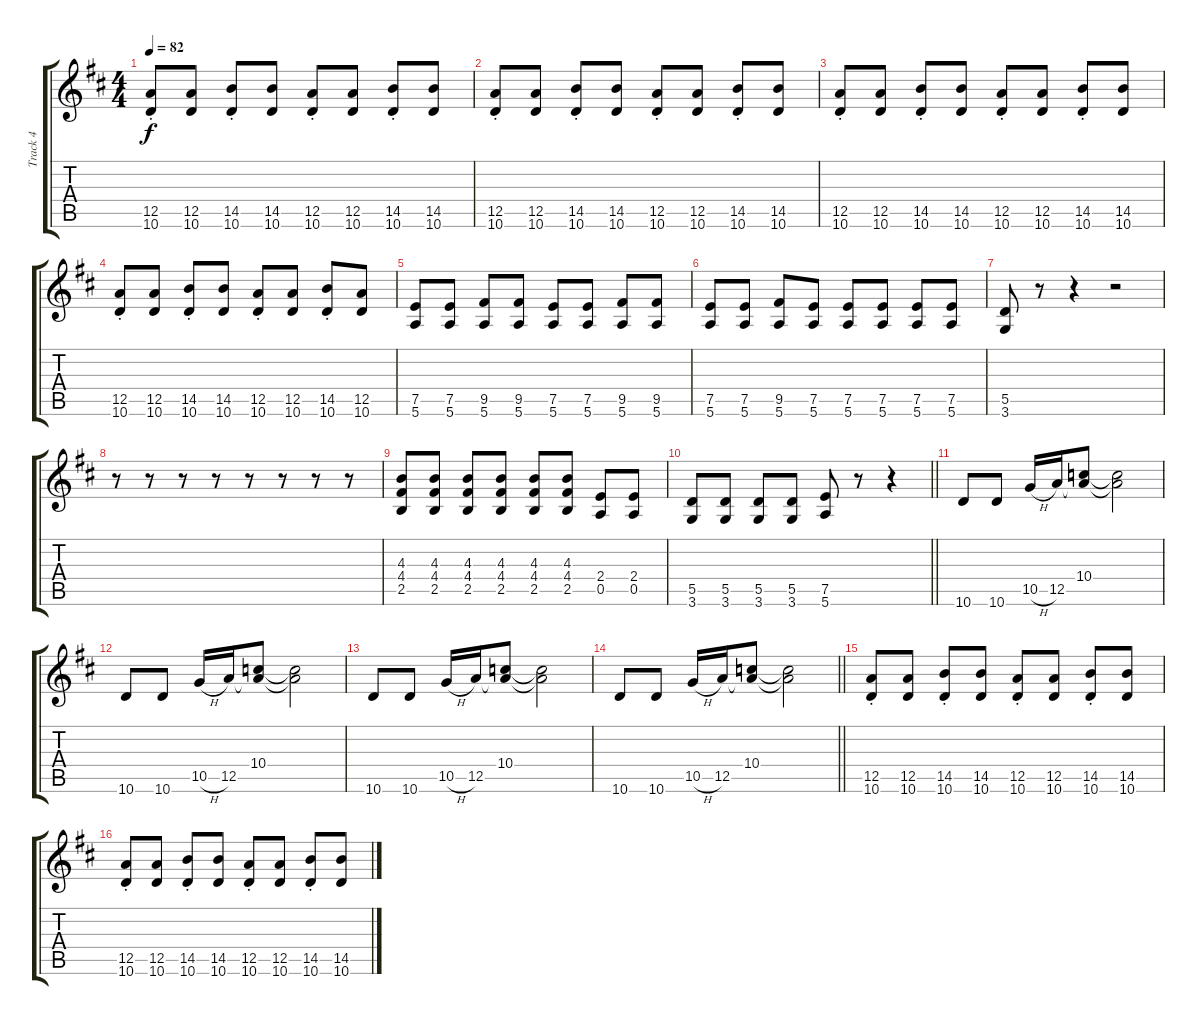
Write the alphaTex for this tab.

\track ("Track 4" "Track 4") {instrument electricguitarclean}
\staff {score tabs}
\tuning (E4 B3 G3 D3 A2 E2) {hide}
\ts (4 4)
\tempo 82
\clef g2
\ks d
(12.5{st} 10.6{st}).8{dy f} (12.5 10.6).8 (14.5{st} 10.6{st}).8 (14.5 10.6).8 (12.5{st} 10.6{st}).8 (12.5 10.6).8 (14.5{st} 10.6{st}).8 (14.5 10.6).8 |
(12.5{st} 10.6{st}).8 (12.5 10.6).8 (14.5{st} 10.6{st}).8 (14.5 10.6).8 (12.5{st} 10.6{st}).8 (12.5 10.6).8 (14.5{st} 10.6{st}).8 (14.5 10.6).8 |
(12.5{st} 10.6{st}).8 (12.5 10.6).8 (14.5{st} 10.6{st}).8 (14.5 10.6).8 (12.5{st} 10.6{st}).8 (12.5 10.6).8 (14.5{st} 10.6{st}).8 (14.5 10.6).8 |
(12.5{st} 10.6{st}).8 (12.5 10.6).8 (14.5{st} 10.6{st}).8 (14.5 10.6).8 (12.5{st} 10.6{st}).8 (12.5 10.6).8 (14.5{st} 10.6{st}).8 (12.5 10.6).8 |
(7.5 5.6).8 (7.5 5.6).8 (9.5 5.6).8 (9.5 5.6).8 (7.5 5.6).8 (7.5 5.6).8 (9.5 5.6).8 (9.5 5.6).8 |
(7.5 5.6).8 (7.5 5.6).8 (9.5 5.6).8 (7.5 5.6).8 (7.5 5.6).8 (7.5 5.6).8 (7.5 5.6).8 (7.5 5.6).8 |
(5.5 3.6).8 r.8 r.4 r.2 |
r.8 r.8 r.8 r.8 r.8 r.8 r.8 r.8 |
(4.3 4.4 2.5).8 (4.3 4.4 2.5).8 (4.3 4.4 2.5).8 (4.3 4.4 2.5).8 (4.3 4.4 2.5).8 (4.3 4.4 2.5).8 (2.4 0.5).8 (2.4 0.5).8 |
\barLineRight lightlight
(5.5 3.6).8 (5.5 3.6).8 (5.5 3.6).8 (5.5 3.6).8 (7.5 5.6).8 r.8 r.4 |
10.6.8 10.6.8 10.5{h}.16 12.5.16 (10.4 12.5{t}).8 (10.4{t} 12.5{t}).2 |
10.6.8 10.6.8 10.5{h}.16 12.5.16 (10.4 12.5{t}).8 (10.4{t} 12.5{t}).2 |
10.6.8 10.6.8 10.5{h}.16 12.5.16 (10.4 12.5{t}).8 (10.4{t} 12.5{t}).2 |
\barLineRight lightlight
10.6.8 10.6.8 10.5{h}.16 12.5.16 (10.4 12.5{t}).8 (10.4{t} 12.5{t}).2 |
(12.5{st} 10.6{st}).8 (12.5 10.6).8 (14.5{st} 10.6{st}).8 (14.5 10.6).8 (12.5{st} 10.6{st}).8 (12.5 10.6).8 (14.5{st} 10.6{st}).8 (14.5 10.6).8 |
(12.5{st} 10.6{st}).8 (12.5 10.6).8 (14.5{st} 10.6{st}).8 (14.5 10.6).8 (12.5{st} 10.6{st}).8 (12.5 10.6).8 (14.5{st} 10.6{st}).8 (14.5 10.6).8
